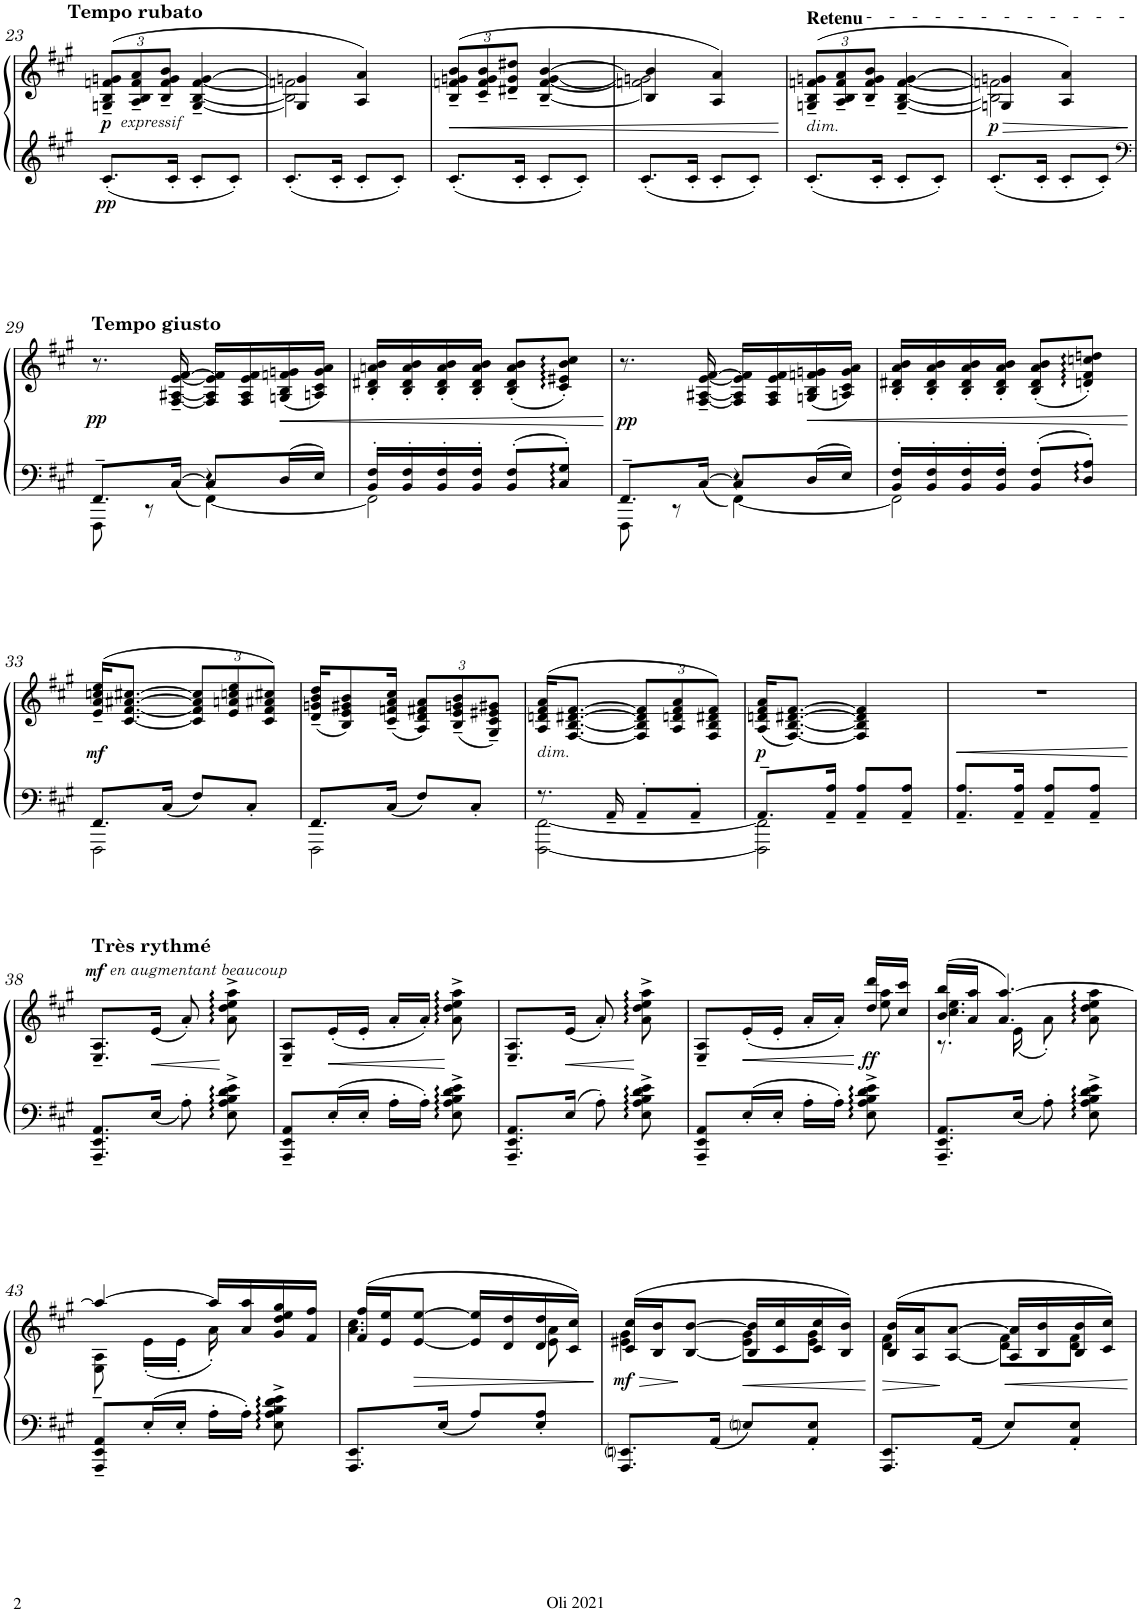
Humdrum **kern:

**kern	**kern	**kern	**dynam
*part2	*part1	*part1	*part1
*staff3	*staff2	*staff1	*staff1/2
*I"Piano	*I"Piano	*	*
*I'Pno	*I'Pno	*	*
!!LO:PB:g=z
*clefG2	*clefG2	*clefG2	*
*k[f#c#g#]	*k[f#c#g#]	*k[f#c#g#]	*
*M2/4	*M2/4	*M2/4	*
*	*	*Xbrackettup	*
=23	=23	=23	=23
!	!	!LO:TX:a:B:t=Tempo rubato	!
!	!	!LO:TX:b:i:t=expressif	!
!	!	!	!LO:DY:b=2
!	!	!	!LO:DY:n=1:b
2r	8.c#'/L	(12Gn/~ 12B/~ 12fn/~ 12gn/~L	pp p
.	.	12A/~ 12B/~ 12f/~ 12a/~	.
.	.	12B/~ 12f/~ 12g/~ 12b/~J	.
.	16c#'/Jk	.	.
.	8c#'/L	[<4G/~ [<4B/~ [<4f/~ [4g/~	.
.	8c#'/J	.	.
=24	=24	=24	=24
*	*	*^	*
2r	8.c#'/L	4G/] 4gn/]	2B\] 2fn\]	.
.	16c#'/Jk	.	.	.
.	8c#'/L	4A/ 4a/)	.	.
.	8c#'/J	.	.	.
*	*	*v	*v	*
=25	=25	=25	=25
!	!	!	!LO:HP:b
2r	8.c#'/L	(12B/~ 12fn/~ 12gn/~ 12b/~L	<
.	.	12c#/~ 12f/~ 12g/~ 12b/~	.
.	.	12d#X/~ 12g/~ 12dd#X/~J	.
.	16c#'/Jk	.	.
.	8c#'/L	[<4B/~ [<4f/~ [4g/~ [4b/~	.
.	8c#'/J	.	.
=26	=26	=26	=26
*	*	*^	*
2r	8.c#'/L	4B/] 4b/]	2fn\] 2gn\]	.
.	16c#'/Jk	.	.	.
.	8c#'/L	4A/ 4a/)	.	.
.	8c#'/J	.	.	.
*	*	*v	*v	*
.	.	.	[
=27	=27	=27	=27
!	!	!LO:TX:b:i:t=dim.	!
!	!	!LO:TX:a:t=Retenu	!
2r	8.c#'/L	(12Gn/~ 12B/~ 12fn/~ 12gn/~L	.
.	.	12A/~ 12B/~ 12f/~ 12a/~	.
.	.	12B/~ 12f/~ 12g/~ 12b/~J	.
.	16c#'/Jk	.	.
.	8c#'/L	[<4G/~ [<4B/~ [<4f/~ [4g/~	.
.	8c#'/J	.	.
=28	=28	=28	=28
!	!	!	!LO:HP:b
*	*	*^	*
!	!	!	!	!LO:DY:n=1:b
2r	8.c#'/L	4Gn/] 4gn/]	2B\] 2fn\]	> p
.	16c#'/Jk	.	.	.
.	8c#'/L	4A/ 4a/)	.	.
.	8c#'/J	.	.	.
*	*	*v	*v	*
.	.	.	]
!!LO:LB:g=z
=29	=29	=29	=29
*	*clefF4	*	*
*	*^	*	*
*	*	*^	*	*
!	!	!	!	!LO:TX:a:B:t=Tempo giusto	!
!	!	!	!	!	!LO:DY:b
2r	8.FF#~/L	8FFF#\	4ryy	8.r	pp
.	.	8r	.	.	.
.	[16C#/Jk	.	.	[16F#/~ [16A#X/~ [16e/~ [16f#/~	.
.	8C#/L]	4r	[4FF#\	16F#/] 16A#/] 16e/] 16f#/]LL	.
.	.	.	.	16F#/ 16A#/ 16e/ 16f#/	.
!	!	!	!	!	!LO:HP:b
.	16D/L	.	.	(16Gn/ 16B/ 16fn/ 16gn/	<
.	16E/JJ	.	.	16An/ 16c#/ 16g/ 16a/JJ)	.
*	*	*v	*v	*	*
=30	=30	=30	=30	=30
2r	16BB/' 16F#/'LL	2FF#\]	16B/' 16d#X/' 16an/' 16b/'LL	.
.	16BB/' 16F#/'	.	16B/' 16d#/' 16a/' 16b/'	.
.	16BB/' 16F#/'	.	16B/' 16d#/' 16a/' 16b/'	.
.	16BB/' 16F#/'JJ	.	16B/' 16d#/' 16a/' 16b/'JJ	.
.	8BB/' 8F#/'L	.	(8B/' 8d#/' 8a/' 8b/'L	.
.	8C#/' 8G#/'J	.	8c#/' 8e#X/' 8b/' 8cc#/'J)	.
*	*v	*v	*	*
.	.	.	[
=31	=31	=31	=31
*	*^	*	*
*	*	*^	*	*
!	!	!	!	!	!LO:DY:b
2r	8.FF#~/L	8FFF#\	4ryy	8.r	pp
.	.	8r	.	.	.
.	[16C#/Jk	.	.	[16F#/~ [16A#X/~ [16e/~ [16f#/~	.
.	8C#/L]	4r	[4FF#\	16F#/] 16A#/] 16e/] 16f#/]LL	.
.	.	.	.	16F#/ 16A#/ 16e/ 16f#/	.
!	!	!	!	!	!LO:HP:b
.	16D/L	.	.	(16Gn/ 16B/ 16fn/ 16gn/	<
.	16E/JJ	.	.	16An/ 16c#/ 16g/ 16a/JJ)	.
*	*	*v	*v	*	*
=32	=32	=32	=32	=32
2r	16BB/' 16F#/'LL	2FF#\]	16B/' 16d#X/' 16a/' 16b/'LL	.
.	16BB/' 16F#/'	.	16B/' 16d#/' 16a/' 16b/'	.
.	16BB/' 16F#/'	.	16B/' 16d#/' 16a/' 16b/'	.
.	16BB/' 16F#/'JJ	.	16B/' 16d#/' 16a/' 16b/'JJ	.
.	8BB/' 8F#/'L	.	(8B/' 8d#/' 8a/' 8b/'L	.
.	8D/' 8A/'J	.	8dn/' 8f#/' 8ccn/' 8ddn/'J)	.
*	*v	*v	*	*
.	.	.	[
!!LO:LB:g=z
=33	=33	=33	=33
*	*^	*	*
!	!	!	!	!LO:DY:b
2r	8.FF#/L	2FFF#\	(>16e/~ 16a/~ 16ccn/~ 16ee/~KL	mf
.	.	.	[8.c#/ [8.f#/ [8.a#X/ [8.cc#X/J	.
.	16C#/Jk	.	.	.
.	8F#/L	.	12c#/] 12f#/] 12a#/] 12cc#/]L	.
.	.	.	12e/ 12an/ 12ccn/ 12ee/	.
.	8C#'</J	.	.	.
.	.	.	12c#/ 12f#/ 12a#X/ 12cc#X/J)	.
=34	=34	=34	=34	=34
2r	8.FF#/L	2FFF#\	(16d/~ 16gn/~ 16b/~ 16dd/~KL	.
.	.	.	8B/ 8e/ 8g#X/ 8b/)	.
.	16C#/Jk	.	(16c#/~ 16fn/~ 16a/~ 16cc#/~Jk	.
.	8F#/L	.	12A/ 12d/ 12f#X/ 12a/L)	.
.	.	.	(12B/~ 12e/~ 12gn/~ 12b/~	.
.	8C#'</J	.	.	.
.	.	.	12G#/~ 12c#/~ 12e#X/~ 12g#X/~J)	.
=35	=35	=35	=35	=35
!	!	!	!LO:TX:b:i:t=dim.	!
2r	8.r	[2FFF#\ [2FF#\	(>16A/ 16dn/ 16f#/ 16a/KL	.
.	.	.	[8.F#/ [8.B/ [8.d#X/ [8.f#/J	.
.	16AA~</	.	.	.
.	8AA'~</L	.	12F#/] 12B/] 12d#/] 12f#/]L	.
.	.	.	12A/ 12dn/ 12f#/ 12a/	.
.	8AA'~</J	.	.	.
.	.	.	12F#/ 12B/ 12d#X/ 12f#/J)	.
=36	=36	=36	=36	=36
!	!	!	!	!LO:DY:b
2r	8.AA~/L	2FFF#\] 2FF#\]	(16A/ 16dn/ 16f#/ 16a/KL	p
.	.	.	[8.F#/ [8.B/ [8.d#X/ [8.f#/J)	.
.	16AA/~< 16A/~<Jk	.	.	.
.	8AA/~< 8A/~<L	.	4F#/] 4B/] 4d#/] 4f#/]	.
.	8AA/~< 8A/~<J	.	.	.
*	*v	*v	*	*
=37	=37	=37	=37
2r	8.AA/~< 8.A/~<L	2r	.
.	16AA/~< 16A/~<Jk	.	.
.	8AA/~< 8A/~<L	.	.
.	8AA/~< 8A/~<J	.	.
!!LO:LB:g=z
=38	=38	=38	=38
!	!	!LO:TX:a:B:t=Très rythmé	!
!	!	!LO:TX:a:i:t=en augmentant beaucoup	!
!	!	!	!LO:DY:a
2r	8.AAA/~ 8.EE/~ 8.AA/~L	8.E/~ 8.A/~L	mf
!	!	!	!LO:HP:b
.	16E/Jk	(16e/Jk	<
.	8A'\	8a'/)	.
.	8E\^ 8A\^ 8B\^ 8d\^ 8e\^	8a\^ 8dd\^ 8ee\^ 8aa\^	[
=39	=39	=39	=39
2r	8AAA/~ 8EE/~ 8AA/~L	8E/~ 8A/~L	.
!	!	!	!LO:HP:b
.	16E'/L	(16e'/L	<
.	16E'/JJ	16e'/JJ	.
.	16A'\LL	16a'/LL	.
.	16A'\JJ	16a'/JJ)	.
.	8E\^ 8A\^ 8B\^ 8d\^ 8e\^	8a\^ 8dd\^ 8ee\^ 8aa\^	[
=40	=40	=40	=40
2r	8.AAA/~ 8.EE/~ 8.AA/~L	8.E/~ 8.A/~L	.
!	!	!	!LO:HP:b
.	16E/Jk	(16e/Jk	<
.	8A'\	8a'/)	.
.	8E\^ 8A\^ 8B\^ 8d\^ 8e\^	8a\^ 8dd\^ 8ee\^ 8aa\^	[
=41	=41	=41	=41
*	*	*^	*
2r	8AAA/~ 8EE/~ 8AA/~L	8E/~ 8A/~L	4.ryy	.
!	!	!	!	!LO:HP:b
.	16E'/L	(16e'/L	.	<
.	16E'/JJ	16e'/JJ	.	.
.	16A'\LL	16a'/LL	.	.
.	16A'\JJ	16a'/JJ)	.	.
!	!	!	!	!LO:DY:n=1:b
.	8E\^ 8A\^ 8B\^ 8d\^ 8e\^	16dd/ 16ddd/LL	8ee\ 8aa\	[ ff
.	.	16cc#/ 16ccc#/JJ	.	.
=42	=42	=42	=42	=42
*	*	*	*^	*
2r	8.AAA/~ 8.EE/~ 8.AA/~L	(16b/ 16bb/LL	4.cc#\ 4.ee\	8.r	.
.	.	16a/ 16aa/JJ	.	.	.
.	.	4.a/ [4.aa/)	.	.	.
.	16E/Jk	.	.	(16e\	.
.	8A'\	.	.	8a'\)	.
.	8E\^ 8A\^ 8B\^ 8d\^ 8e\^	.	8a\ 8dd\ 8ee\ 8aa\	8ryy	.
*	*	*	*v	*v	*
!!LO:LB:g=z
=43	=43	=43	=43	=43
2r	8AAA/~ 8EE/~ 8AA/~L	4aa/_	8E\~ 8A\~	.
.	16E'/L	.	(16e'\LL	.
.	16E'/JJ	.	16e'\JJ	.
.	16A'\LL	16aa/LL]	16a'\)	.
.	16A'\JJ	16a/ 16aa/	8.ryy	.
.	8E\^ 8A\^ 8B\^ 8d\^ 8e\^	16g#/ 16dd/ 16ee/ 16gg#/	.	.
.	.	16f#/ 16ff#/JJ	.	.
=44	=44	=44	=44	=44
2r	8.AAA/ 8.EE/L	(16f#/ 16ff#/LL	4.a\ 4.cc#\	.
.	.	16e/ 16ee/J	.	.
!	!	!	!	!LO:HP:b
.	.	[<8e/ [8ee/J	.	>
.	16E/Jk	.	.	.
.	8A/L	16e/] 16ee/]LL	.	.
.	.	16d/ 16dd/	.	.
.	8E/' 8A/'J	16d/ 16dd/	8e\ 8a\	.
.	.	16c#/ 16cc#/JJ)	.	.
*	*	*v	*v	*
.	.	.	]
=45	=45	=45	=45
!	!	!	!LO:HP:b
*	*	*^	*
!	!	!	!	!LO:DY:n=1:b
2r	8.AAA/ 8.EEni/L	(16c#/ 16cc#/LL	4e#X\ 4g#\	> mf
.	.	16B/ 16b/J	.	.
.	.	[<8B/ [8b/J	.	]
.	16AA/Jk	.	.	.
!	!	!	!	!LO:HP:b
.	8Eni/L	16B/] 16b/]LL	8e#\ 8g#\L	<
.	.	16c#/ 16cc#/	.	.
.	8AA/' 8E/'J	16c#/ 16cc#/	8e#\ 8g#\J	.
.	.	16B/ 16b/JJ)	.	.
*	*	*v	*v	*
.	.	.	[
=46	=46	=46	=46
!	!	!	!LO:HP:b
*	*	*^	*
2r	8.AAA/ 8.EE/L	(16B/ 16b/LL	4d\ 4f#\	>
.	.	16A/ 16a/J	.	.
.	.	[<8A/ [8a/J	.	]
.	16AA/Jk	.	.	.
!	!	!	!	!LO:HP:b
.	8E/L	16A/] 16a/]LL	8d\ 8f#\L	<
.	.	16B/ 16b/	.	.
.	8AA/' 8E/'J	16B/ 16b/	8d\ 8f#\J	.
.	.	16c#/ 16cc#/JJ)	.	.
*	*	*v	*v	*
.	.	.	[
=	=	=	=
*-	*-	*-	*-
